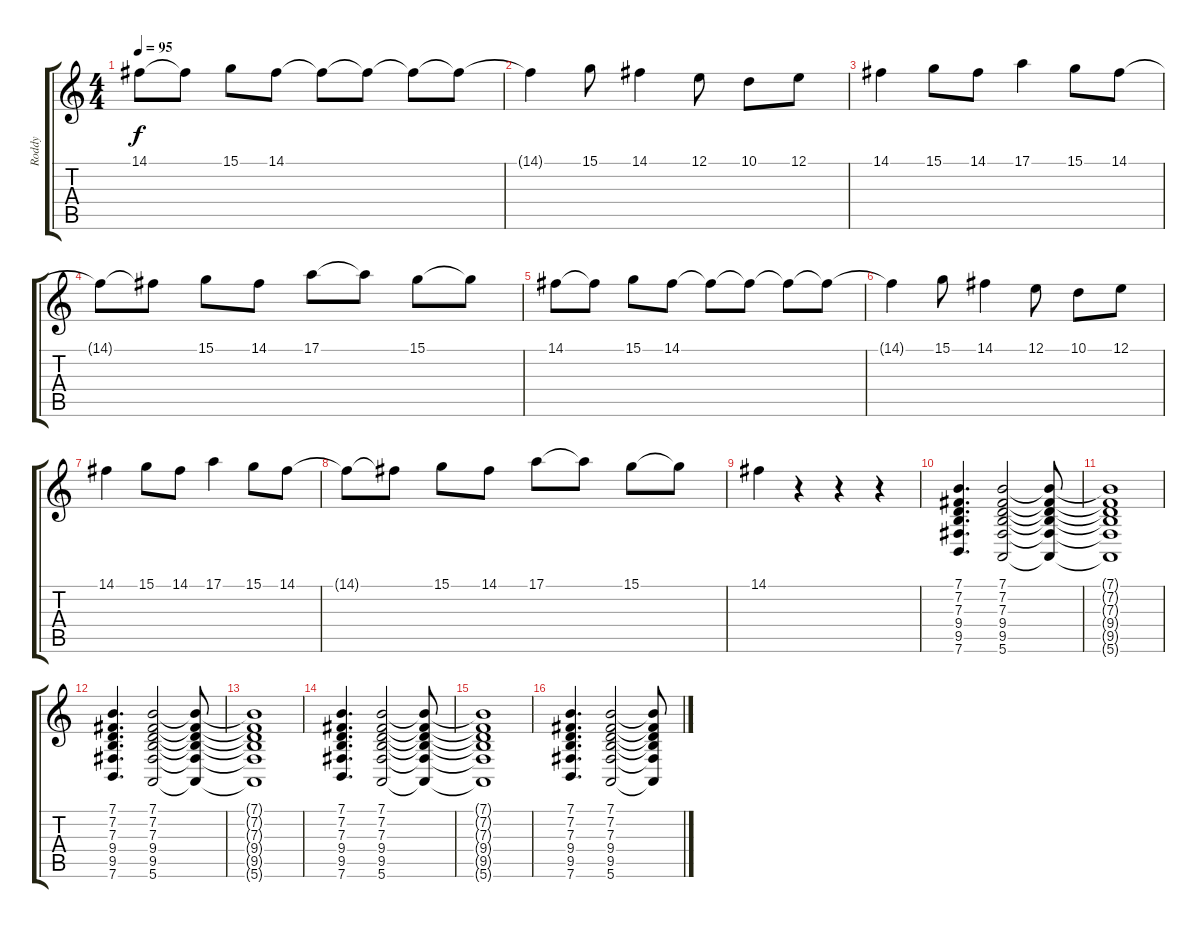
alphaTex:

\track ("Roddy" "Roddy") {instrument synthstrings1}
\staff {score tabs}
\tuning (E4 B3 G3 D3 A2 E2) {hide}
\ts (4 4)
\tempo 95
\clef g2
\ks c
14.1.8{dy f} 14.1{t}.8 15.1.8 14.1.8 14.1{t}.8 14.1{t}.8 14.1{t}.8 14.1{t}.8 |
14.1{t}.4 15.1.8 14.1.4 12.1.8 10.1.8 12.1.8 |
14.1.4 15.1.8 14.1.8 17.1.4 15.1.8 14.1.8 |
14.1{t}.8 14.1{t}.8 15.1.8 14.1.8 17.1.8 17.1{t}.8 15.1.8 15.1{t}.8 |
14.1.8 14.1{t}.8 15.1.8 14.1.8 14.1{t}.8 14.1{t}.8 14.1{t}.8 14.1{t}.8 |
14.1{t}.4 15.1.8 14.1.4 12.1.8 10.1.8 12.1.8 |
14.1.4 15.1.8 14.1.8 17.1.4 15.1.8 14.1.8 |
14.1{t}.8 14.1{t}.8 15.1.8 14.1.8 17.1.8 17.1{t}.8 15.1.8 15.1{t}.8 |
14.1.4 r.4 r.4 r.4 |
(7.1 7.2 7.3 9.4 9.5 7.6).4{d volume 8} (7.1 7.2 7.3 9.4 9.5 5.6).2 (7.1{t} 7.2{t} 7.3{t} 9.4{t} 9.5{t} 5.6{t}).8 |
(7.1{t} 7.2{t} 7.3{t} 9.4{t} 9.5{t} 5.6{t}).1 |
(7.1 7.2 7.3 9.4 9.5 7.6).4{d} (7.1 7.2 7.3 9.4 9.5 5.6).2 (7.1{t} 7.2{t} 7.3{t} 9.4{t} 9.5{t} 5.6{t}).8 |
(7.1{t} 7.2{t} 7.3{t} 9.4{t} 9.5{t} 5.6{t}).1 |
(7.1 7.2 7.3 9.4 9.5 7.6).4{d} (7.1 7.2 7.3 9.4 9.5 5.6).2 (7.1{t} 7.2{t} 7.3{t} 9.4{t} 9.5{t} 5.6{t}).8 |
(7.1{t} 7.2{t} 7.3{t} 9.4{t} 9.5{t} 5.6{t}).1 |
(7.1 7.2 7.3 9.4 9.5 7.6).4{d} (7.1 7.2 7.3 9.4 9.5 5.6).2 (7.1{t} 7.2{t} 7.3{t} 9.4{t} 9.5{t} 5.6{t}).8
